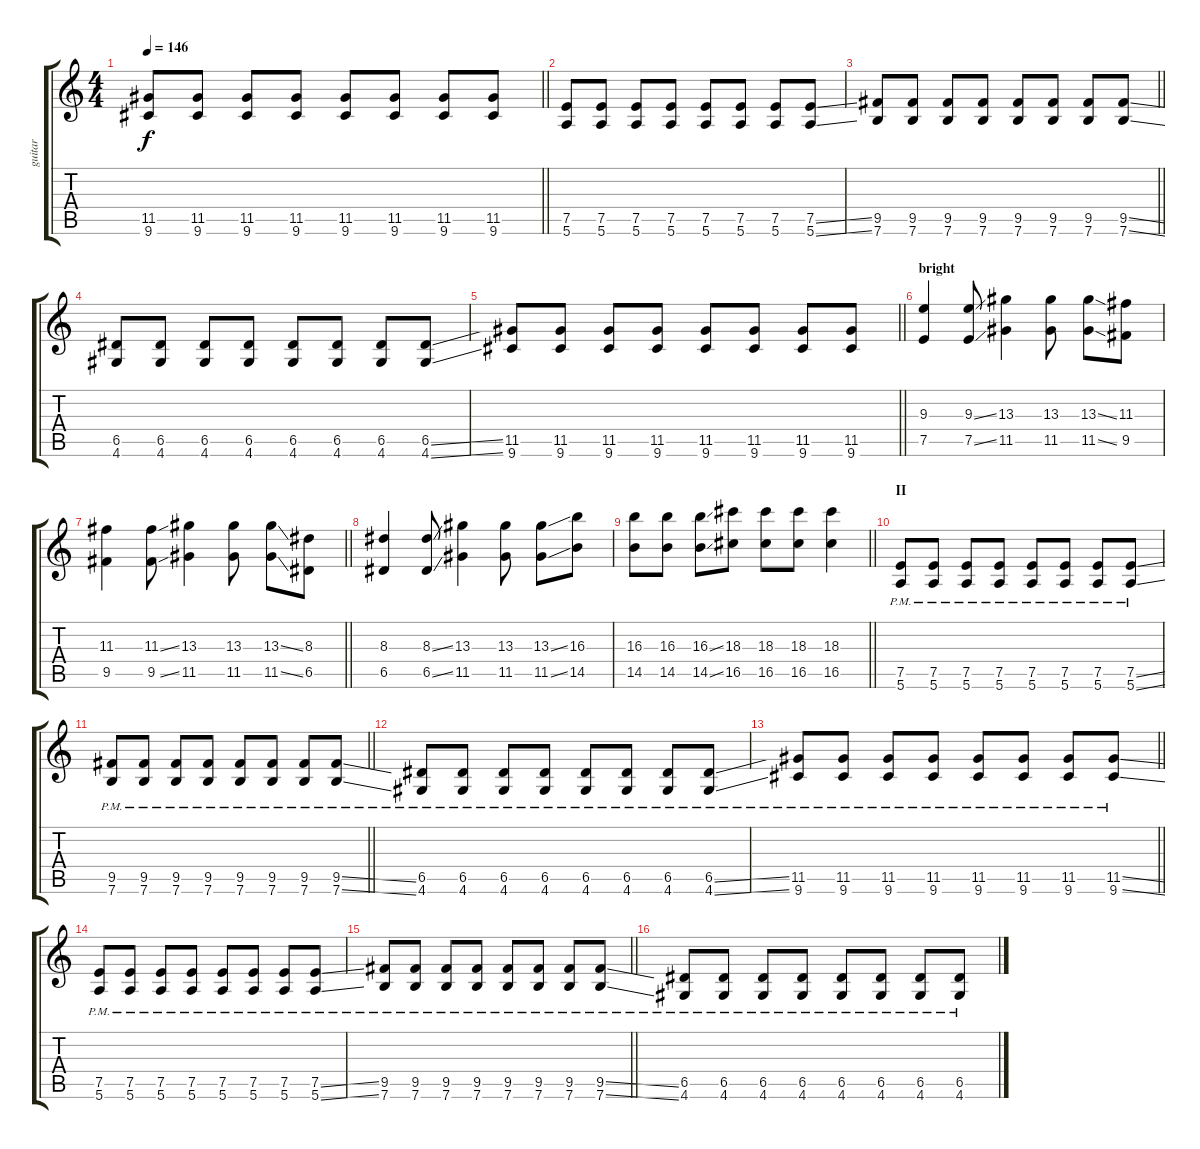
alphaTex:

\track ("guitar" "guitar") {instrument electricguitarclean}
\staff {score tabs}
\tuning (E4 B3 G3 D3 A2 E2) {hide}
\ts (4 4)
\tempo 146
\clef g2
\barLineRight lightlight
\ks c
(11.5 9.6).8{dy f} (11.5 9.6).8 (11.5 9.6).8 (11.5 9.6).8 (11.5 9.6).8 (11.5 9.6).8 (11.5 9.6).8 (11.5 9.6).8 |
(7.5 5.6).8 (7.5 5.6).8 (7.5 5.6).8 (7.5 5.6).8 (7.5 5.6).8 (7.5 5.6).8 (7.5 5.6).8 (7.5{ss} 5.6{ss}).8 |
\barLineRight lightlight
(9.5 7.6).8 (9.5 7.6).8 (9.5 7.6).8 (9.5 7.6).8 (9.5 7.6).8 (9.5 7.6).8 (9.5 7.6).8 (9.5{ss} 7.6{ss}).8 |
(6.5 4.6).8 (6.5 4.6).8 (6.5 4.6).8 (6.5 4.6).8 (6.5 4.6).8 (6.5 4.6).8 (6.5 4.6).8 (6.5{ss} 4.6{ss}).8 |
\barLineRight lightlight
(11.5 9.6).8 (11.5 9.6).8 (11.5 9.6).8 (11.5 9.6).8 (11.5 9.6).8 (11.5 9.6).8 (11.5 9.6).8 (11.5 9.6).8 |
\section ("" "bright")
(9.3 7.5).4 (9.3{ss} 7.5{ss}).8 (13.3 11.5).4 (13.3 11.5).8 (13.3{ss} 11.5{ss}).8 (11.3 9.5).8 |
\barLineRight lightlight
(11.3 9.5).4 (11.3{ss} 9.5{ss}).8 (13.3 11.5).4 (13.3 11.5).8 (13.3{ss} 11.5{ss}).8 (8.3 6.5).8 |
(8.3 6.5).4 (8.3{ss} 6.5{ss}).8 (13.3 11.5).4 (13.3 11.5).8 (13.3{ss} 11.5{ss}).8 (16.3 14.5).8 |
\barLineRight lightlight
(16.3 14.5).8 (16.3 14.5).8 (16.3{ss} 14.5{ss}).8 (18.3 16.5).8 (18.3 16.5).8 (18.3 16.5).8 (18.3 16.5).4 |
\section ("" "II")
(7.5{pm} 5.6{pm}).8 (7.5{pm} 5.6{pm}).8 (7.5{pm} 5.6{pm}).8 (7.5{pm} 5.6{pm}).8 (7.5{pm} 5.6{pm}).8 (7.5{pm} 5.6{pm}).8 (7.5{pm} 5.6{pm}).8 (7.5{ss pm} 5.6{ss pm}).8 |
\barLineRight lightlight
(9.5{pm} 7.6{pm}).8 (9.5{pm} 7.6{pm}).8 (9.5{pm} 7.6{pm}).8 (9.5{pm} 7.6{pm}).8 (9.5{pm} 7.6{pm}).8 (9.5{pm} 7.6{pm}).8 (9.5{pm} 7.6{pm}).8 (9.5{ss pm} 7.6{ss pm}).8 |
(6.5{pm} 4.6{pm}).8 (6.5{pm} 4.6{pm}).8 (6.5{pm} 4.6{pm}).8 (6.5{pm} 4.6{pm}).8 (6.5{pm} 4.6{pm}).8 (6.5{pm} 4.6{pm}).8 (6.5{pm} 4.6{pm}).8 (6.5{ss pm} 4.6{ss pm}).8 |
\barLineRight lightlight
(11.5{pm} 9.6{pm}).8 (11.5{pm} 9.6{pm}).8 (11.5{pm} 9.6{pm}).8 (11.5{pm} 9.6{pm}).8 (11.5{pm} 9.6{pm}).8 (11.5{pm} 9.6{pm}).8 (11.5{pm} 9.6{pm}).8 (11.5{ss pm} 9.6{ss pm}).8 |
(7.5{pm} 5.6{pm}).8 (7.5{pm} 5.6{pm}).8 (7.5{pm} 5.6{pm}).8 (7.5{pm} 5.6{pm}).8 (7.5{pm} 5.6{pm}).8 (7.5{pm} 5.6{pm}).8 (7.5{pm} 5.6{pm}).8 (7.5{ss pm} 5.6{ss pm}).8 |
\barLineRight lightlight
(9.5{pm} 7.6{pm}).8 (9.5{pm} 7.6{pm}).8 (9.5{pm} 7.6{pm}).8 (9.5{pm} 7.6{pm}).8 (9.5{pm} 7.6{pm}).8 (9.5{pm} 7.6{pm}).8 (9.5{pm} 7.6{pm}).8 (9.5{ss pm} 7.6{ss pm}).8 |
(6.5{pm} 4.6{pm}).8 (6.5{pm} 4.6{pm}).8 (6.5{pm} 4.6{pm}).8 (6.5{pm} 4.6{pm}).8 (6.5{pm} 4.6{pm}).8 (6.5{pm} 4.6{pm}).8 (6.5{pm} 4.6{pm}).8 (6.5{ss pm} 4.6{ss pm}).8
